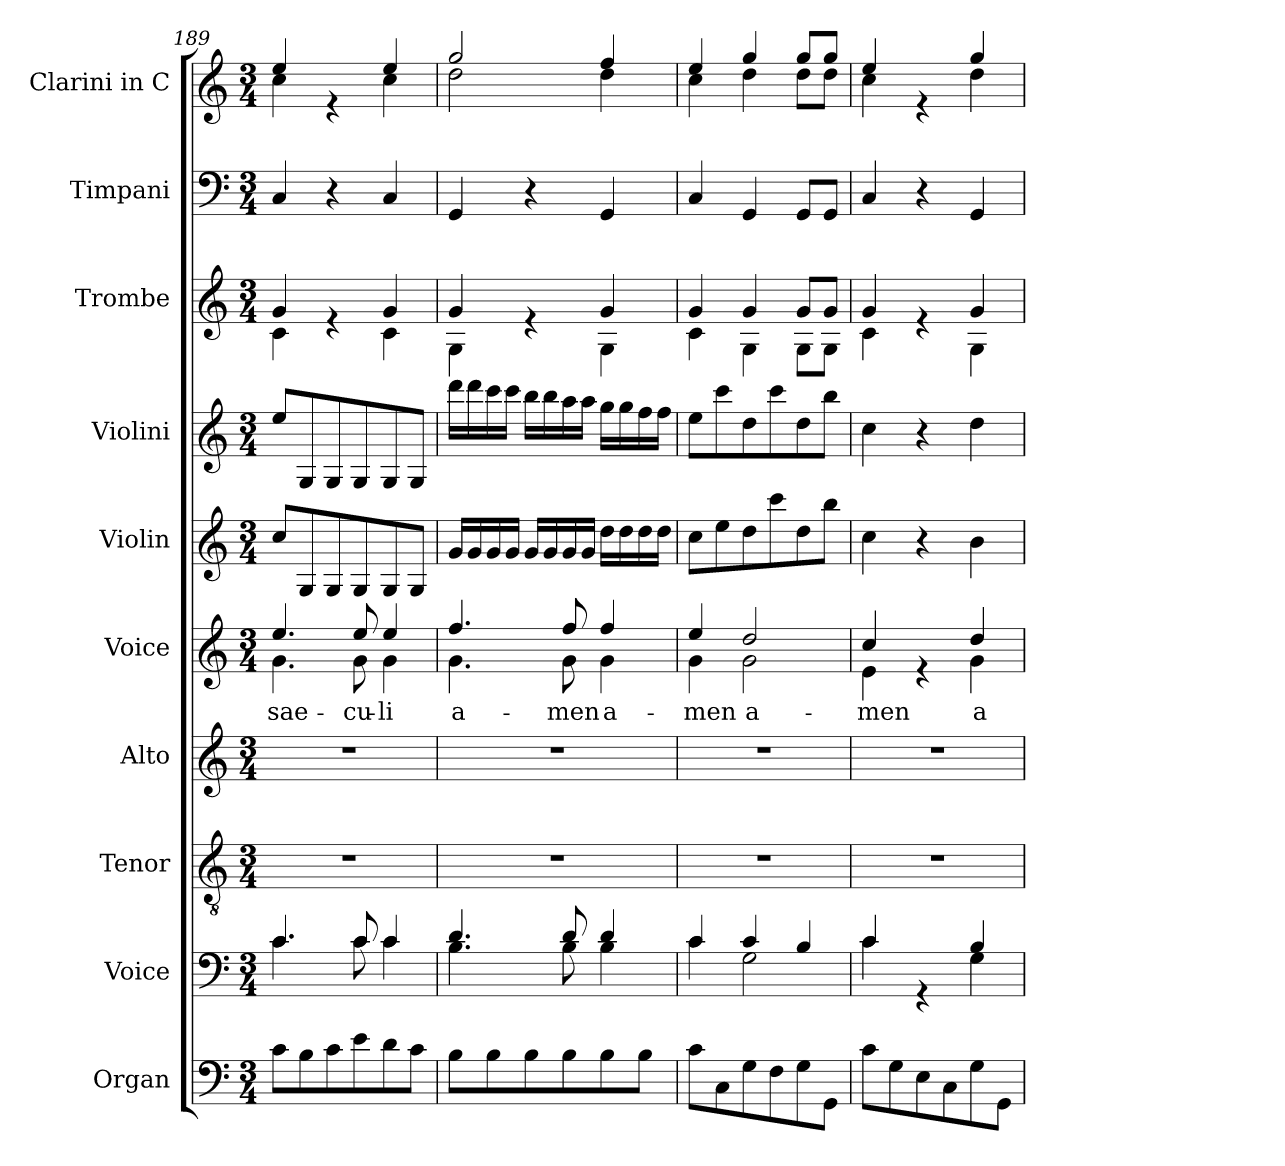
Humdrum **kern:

**kern	**kern	**kern	**kern	**kern	**text	**kern	**kern	**kern	**kern	**kern
*part10	*part9	*part8	*part7	*part6	*part6	*part5	*part4	*part3	*part2	*part1
*staff10	*staff9	*staff8	*staff7	*staff6	*staff6	*staff5	*staff4	*staff3	*staff2	*staff1
*I"Organ	*I"Voice	*I"Tenor	*I"Alto	*I"Voice	*	*I"Violin	*I"Violini	*I"Trombe	*I"Timpani	*I"Clarini in C
*	*	*	*	*	*	*I'Vln	*I'Vln	*I'T	*I'Timp	*I'C
*clefF4	*clefF4	*clefGv2	*clefG2	*clefG2	*	*clefG2	*clefG2	*clefG2	*clefF4	*clefG2
*k[]	*k[]	*k[]	*k[]	*k[]	*	*k[]	*k[]	*k[]	*k[]	*k[]
*M3/4	*M3/4	*M3/4	*M3/4	*M3/4	*	*M3/4	*M3/4	*M3/4	*M3/4	*M3/4
=189	=189	=189	=189	=189	=189	=189	=189	=189	=189	=189
*	*^	*	*	*	*	*	*	*	*	*
!	!	!	!	!	!	!LO:LY:b	!	!	!	!	!
*	*	*	*	*	*^	*	*	*	*^	*	*^
8c\L	4.c/	4.c\	2.r	2.r	4.ee/	4.g\	sae-	8cc/L	8ee/L	4g/	4c\	4C/	4ee/	4cc\
8B\	.	.	.	.	.	.	.	8G/	8G/	.	.	.	.	.
8c\	.	.	.	.	.	.	.	8G/	8G/	4re	4ryy	4r	4re	4ryy
!	!	!	!	!	!	!	!LO:LY:b	!	!	!	!	!	!	!
8e\	8c/	8c\	.	.	8ee/	8g\	-cu-	8G/	8G/	.	.	.	.	.
!	!	!	!	!	!	!	!LO:LY:b	!	!	!	!	!	!	!
8d\	4c/	4c\	.	.	4ee/	4g\	-li	8G/	8G/	4g/	4c\	4C/	4ee/	4cc\
8c\J	.	.	.	.	.	.	.	8G/J	8G/J	.	.	.	.	.
!!LO:LB:g=z	!!
=190	=190	=190	=190	=190	=190	=190	=190	=190	=190	=190	=190	=190	=190	=190
!	!	!	!	!	!	!	!LO:LY:b	!	!	!	!	!	!	!
8B\L	4.d/	4.B\	2.r	2.r	4.ff/	4.g\	a-	16g/LL	16ddd\LL	4g/	4G\	4GG/	2gg/	2dd\
.	.	.	.	.	.	.	.	16g/	16ddd\	.	.	.	.	.
8B\	.	.	.	.	.	.	.	16g/	16ccc\	.	.	.	.	.
.	.	.	.	.	.	.	.	16g/JJ	16ccc\JJ	.	.	.	.	.
8B\	.	.	.	.	.	.	.	16g/LL	16bb\LL	4re	4ryy	4r	.	.
.	.	.	.	.	.	.	.	16g/	16bb\	.	.	.	.	.
!	!	!	!	!	!	!	!LO:LY:b	!	!	!	!	!	!	!
8B\	8d/	8B\	.	.	8ff/	8g\	-men	16g/	16aa\	.	.	.	.	.
.	.	.	.	.	.	.	.	16g/JJ	16aa\JJ	.	.	.	.	.
!	!	!	!	!	!	!	!LO:LY:b	!	!	!	!	!	!	!
8B\	4d/	4B\	.	.	4ff/	4g\	a-	16dd\LL	16gg\LL	4g/	4G\	4GG/	4ff/	4dd\
.	.	.	.	.	.	.	.	16dd\	16gg\	.	.	.	.	.
8B\J	.	.	.	.	.	.	.	16dd\	16ff\	.	.	.	.	.
.	.	.	.	.	.	.	.	16dd\JJ	16ff\JJ	.	.	.	.	.
=191	=191	=191	=191	=191	=191	=191	=191	=191	=191	=191	=191	=191	=191	=191
!	!	!	!	!	!	!	!LO:LY:b	!	!	!	!	!	!	!
8c\L	4c/	4c\	2.r	2.r	4ee/	4g\	-men	8cc\L	8ee\L	4g/	4c\	4C/	4ee/	4cc\
8C\	.	.	.	.	.	.	.	8ee\	8ccc\	.	.	.	.	.
!	!	!	!	!	!	!	!LO:LY:b	!	!	!	!	!	!	!
8G\	4c/	2G\	.	.	2dd/	2g\	a-	8dd\	8dd\	4g/	4G\	4GG/	4gg/	4dd\
8F\	.	.	.	.	.	.	.	8ccc\	8ccc\	.	.	.	.	.
8G\	4B/	.	.	.	.	.	.	8dd\	8dd\	8g/L	8G\L	8GG/L	8gg/L	8dd\L
8GG\J	.	.	.	.	.	.	.	8bb\J	8bb\J	8g/J	8G\J	8GG/J	8gg/J	8dd\J
=192	=192	=192	=192	=192	=192	=192	=192	=192	=192	=192	=192	=192	=192	=192
!	!	!	!	!	!	!	!LO:LY:b	!	!	!	!	!	!	!
8c\L	4c/	4c\	2.r	2.r	4cc/	4e\	-men	4cc\	4cc\	4g/	4c\	4C/	4ee/	4cc\
8G\	.	.	.	.	.	.	.	.	.	.	.	.	.	.
8E\	4rGG	4ryy	.	.	4re	4ryy	.	4r	4r	4re	4ryy	4r	4re	4ryy
8C\	.	.	.	.	.	.	.	.	.	.	.	.	.	.
!	!	!	!	!	!	!	!LO:LY:b	!	!	!	!	!	!	!
8G\	4B/	4G\	.	.	4dd/	4g\	a-	4b\	4dd\	4g/	4G\	4GG/	4gg/	4dd\
8GG\J	.	.	.	.	.	.	.	.	.	.	.	.	.	.
*	*v	*v	*	*	*v	*v	*	*	*	*v	*v	*	*v	*v
=	=	=	=	=	=	=	=	=	=	=
*-	*-	*-	*-	*-	*-	*-	*-	*-	*-	*-
